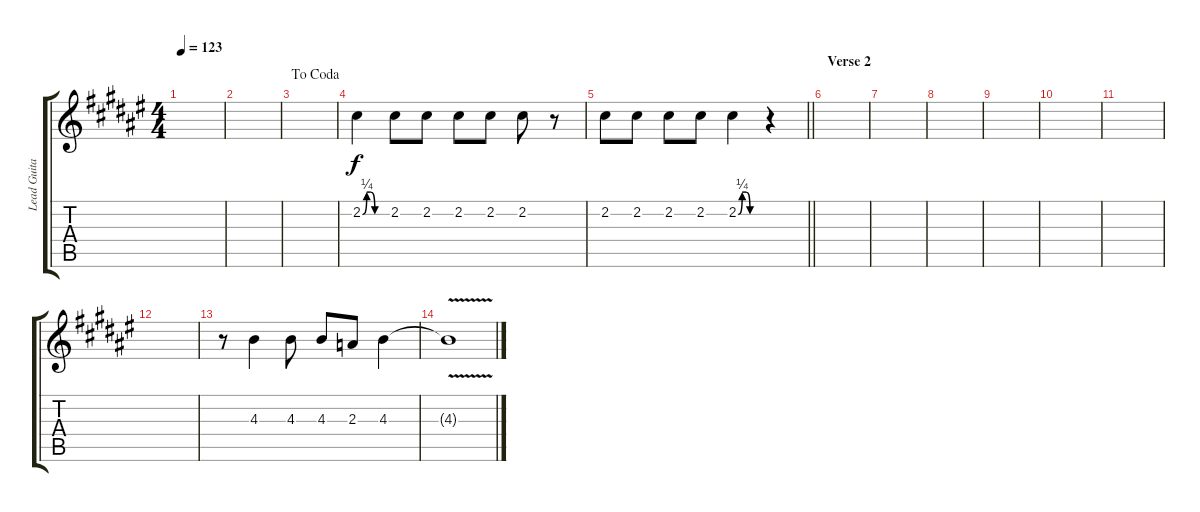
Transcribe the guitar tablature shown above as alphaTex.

\track ("Lead Guitar" "Lead Guita") {instrument overdrivenguitar}
\staff {score tabs}
\tuning (E4 B3 G3 D3 A2 E2) {hide}
\ts (4 4)
\tempo 123
\clef g2
\ks f#
|
|
\jump dacoda
|
2.2{be (custom 0 0 10 1 20 1 30 0 60 0)}.4 2.2.8 2.2.8 2.2.8 2.2.8 2.2.8 r.8 |
\barLineRight lightlight
2.2.8 2.2.8 2.2.8 2.2.8 2.2{be (custom 0 0 10 1 20 1 30 0 60 0)}.4 r.4 |
\section ("" "Verse 2")
|
|
|
|
|
|
|
r.8 4.3.4 4.3.8 4.3.8 2.3.8 4.3.4 |
4.3{v t}.1
